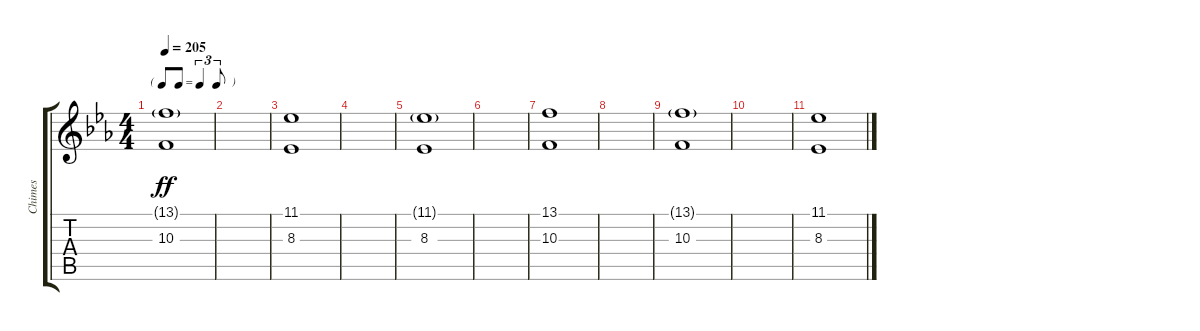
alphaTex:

\track ("Chimes" "Chimes") {instrument tubularbells}
\staff {score tabs}
\tuning (E4 B3 G3 D3 A2 E2) {hide}
\ts (4 4)
\tf triplet8th
\tempo 205
\clef g2
\ks eb
(13.1{g} 10.3).1{dy ff} |
|
(11.1 8.3).1 |
|
(11.1{g} 8.3).1 |
|
(13.1 10.3).1 |
|
(13.1{g} 10.3).1 |
|
(11.1 8.3).1
